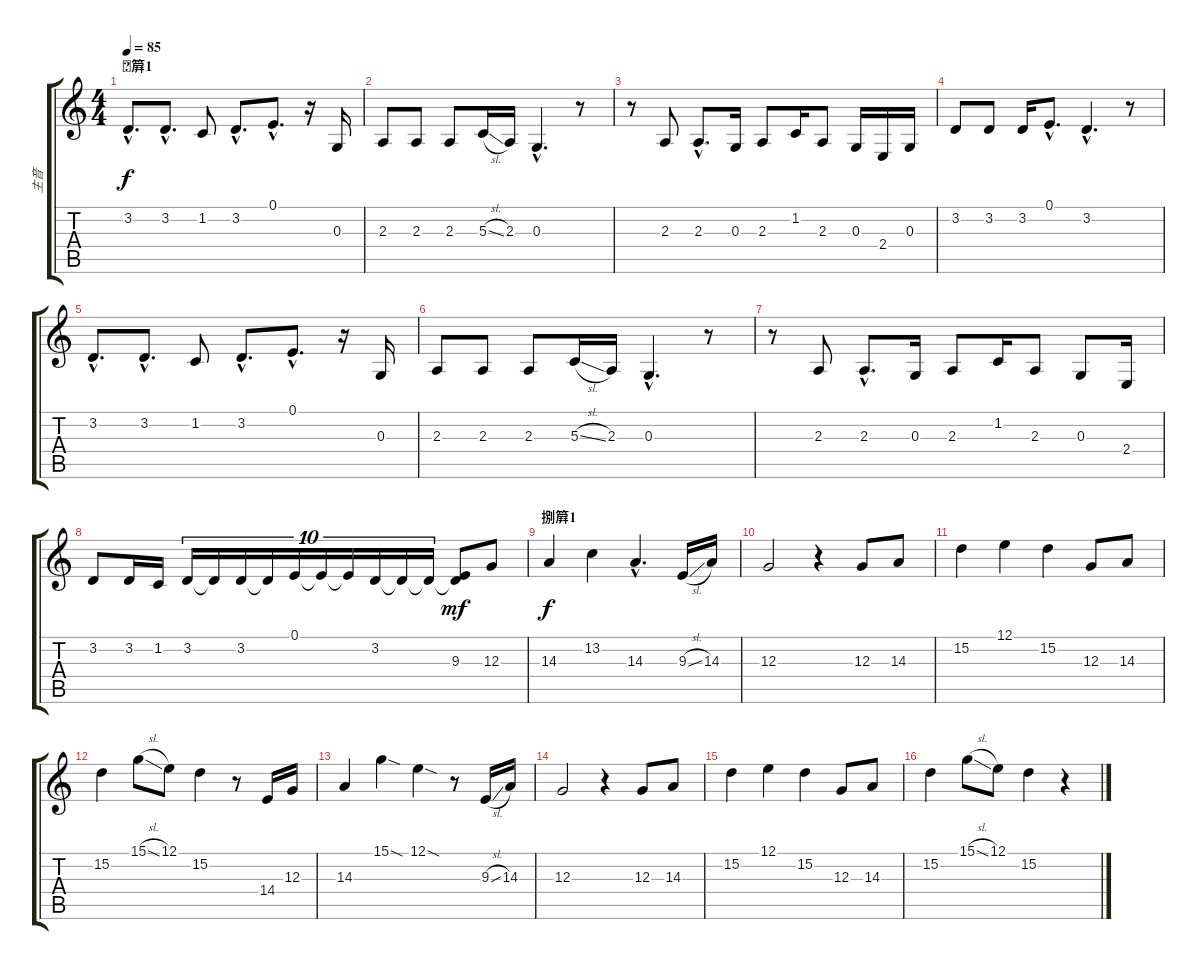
\track ("主音" "主音") {instrument tenorsax}
\staff {score tabs}
\tuning (E4 B3 G3 D3 A2 E2) {hide}
\ts (4 4)
\section ("" "簈1")
\tempo 85
\clef g2
\ks c
3.2{hac}.8{d dy f volume 15 instrument tenorsax} 3.2{hac}.8{d} 1.2.8 3.2{hac}.8{d} 0.1{hac}.8{d} r.16 0.3.16 |
2.3.8 2.3.8 2.3.8 5.3{sl}.16 2.3.16 0.3{hac}.4{d} r.8 |
r.8 2.3.8 2.3{hac}.8{d} 0.3.16 2.3.8 1.2.16 2.3.8 0.3.16 2.4.16 0.3.16 |
3.2.8 3.2.8 3.2.16 0.1{hac}.8{d} 3.2{hac}.4{d} r.8 |
3.2{hac}.8{d} 3.2{hac}.8{d} 1.2.8 3.2{hac}.8{d} 0.1{hac}.8{d} r.16 0.3.16 |
2.3.8 2.3.8 2.3.8 5.3{sl}.16 2.3.16 0.3{hac}.4{d} r.8 |
r.8 2.3.8 2.3{hac}.8{d} 0.3.16 2.3.8 1.2.16 2.3.8 0.3.8 2.4.16 |
3.2.8 3.2.16 1.2.16 3.2.16{tu (10 8)} 3.2{t}.16{tu (10 8)} 3.2.16{tu (10 8)} 3.2{t}.16{tu (10 8)} 0.1.16{tu (10 8)} 0.1{t}.16{tu (10 8)} 0.1{t}.16{tu (10 8)} 3.2.16{tu (10 8)} 3.2{t}.16{tu (10 8)} 3.2{t}.16{tu (10 8)} (3.2{t} 9.3).8{dy mf instrument violin} 12.3.8 |
\section ("" "捌簈1")
14.3.4{dy f instrument violin} 13.2.4 14.3{hac}.4{d} 9.3{sl}.16 14.3.16 |
12.3.2{instrument violin} r.4 12.3.8 14.3.8 |
15.2.4{instrument violin} 12.1.4 15.2.4 12.3.8 14.3.8 |
15.2.4{instrument violin} 15.1{sl}.8 12.1.8 15.2.4 r.8 14.4.16 12.3.16 |
14.3.4{instrument violin} 15.1{sod}.4 12.1{sod}.4 r.8 9.3{sl}.16 14.3.16 |
12.3.2{instrument violin} r.4 12.3.8 14.3.8 |
15.2.4{instrument violin} 12.1.4 15.2.4 12.3.8 14.3.8 |
15.2.4{instrument violin} 15.1{sl}.8 12.1.8 15.2.4 r.4
